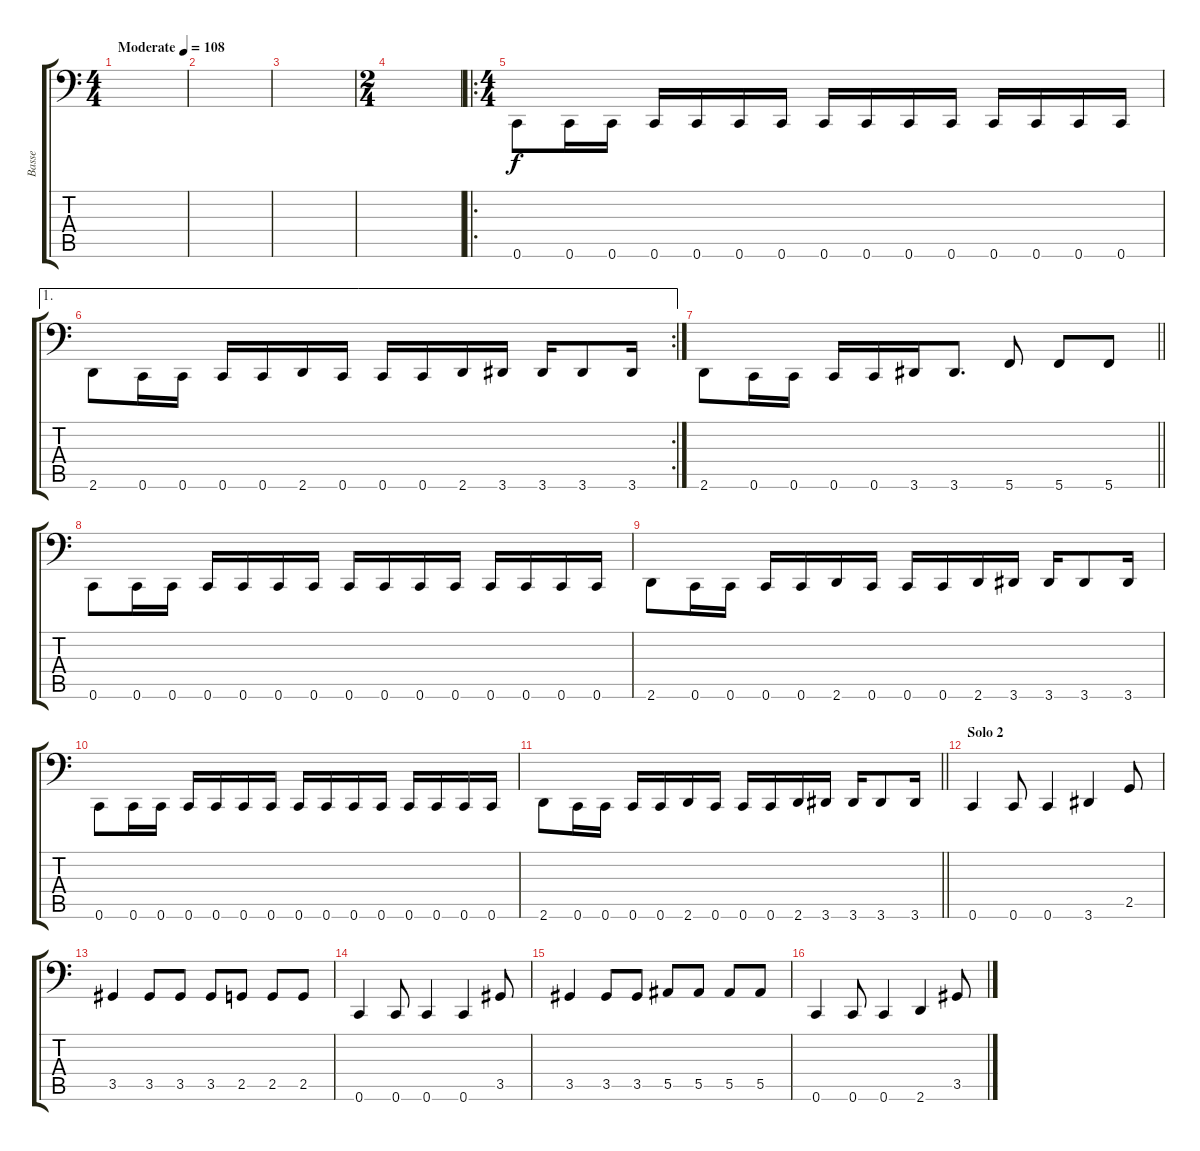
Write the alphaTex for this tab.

\track ("Basse" "Basse") {instrument electricbasspick}
\staff {score tabs}
\tuning (C3 G2 Eb2 Bb1 F1 C1) {hide}
\ts (4 4)
\tempo (108 "Moderate")
\clef f4
\ks c
|
|
|
\ts (2 4)
|
\ro
\ts (4 4)
0.6.8{beam Down} 0.6.16{beam Down} 0.6.16{beam Down} 0.6.16 0.6.16 0.6.16 0.6.16 0.6.16 0.6.16 0.6.16 0.6.16 0.6.16 0.6.16 0.6.16 0.6.16 |
\ae 1
\rc 2
2.6.8{beam Down} 0.6.16{beam Down} 0.6.16{beam Down} 0.6.16 0.6.16 2.6.16 0.6.16 0.6.16 0.6.16 2.6.16 3.6.16 3.6.16 3.6.8 3.6.16 |
\barLineRight lightlight
2.6.8{beam Down} 0.6.16{beam Down} 0.6.16{beam Down} 0.6.16 0.6.16 3.6.16 3.6.8{d} 5.6.8 5.6.8 5.6.8 |
\section ("" "")
0.6.8{beam Down} 0.6.16{beam Down} 0.6.16{beam Down} 0.6.16 0.6.16 0.6.16 0.6.16 0.6.16 0.6.16 0.6.16 0.6.16 0.6.16 0.6.16 0.6.16 0.6.16 |
2.6.8{beam Down} 0.6.16{beam Down} 0.6.16{beam Down} 0.6.16 0.6.16 2.6.16 0.6.16 0.6.16 0.6.16 2.6.16 3.6.16 3.6.16 3.6.8 3.6.16 |
0.6.8{beam Down} 0.6.16{beam Down} 0.6.16{beam Down} 0.6.16 0.6.16 0.6.16 0.6.16 0.6.16 0.6.16 0.6.16 0.6.16 0.6.16 0.6.16 0.6.16 0.6.16 |
\barLineRight lightlight
2.6.8{beam Down} 0.6.16{beam Down} 0.6.16{beam Down} 0.6.16 0.6.16 2.6.16 0.6.16 0.6.16 0.6.16 2.6.16 3.6.16 3.6.16 3.6.8 3.6.16 |
\section ("" "Solo 2")
0.6.4 0.6.8 0.6.4 3.6.4 2.5.8 |
3.5.4 3.5.8 3.5.8 3.5.8 2.5.8 2.5.8 2.5.8 |
0.6.4 0.6.8 0.6.4 0.6.4 3.5.8 |
3.5.4 3.5.8 3.5.8 5.5.8 5.5.8 5.5.8 5.5.8 |
0.6.4 0.6.8 0.6.4 2.6.4 3.5.8
